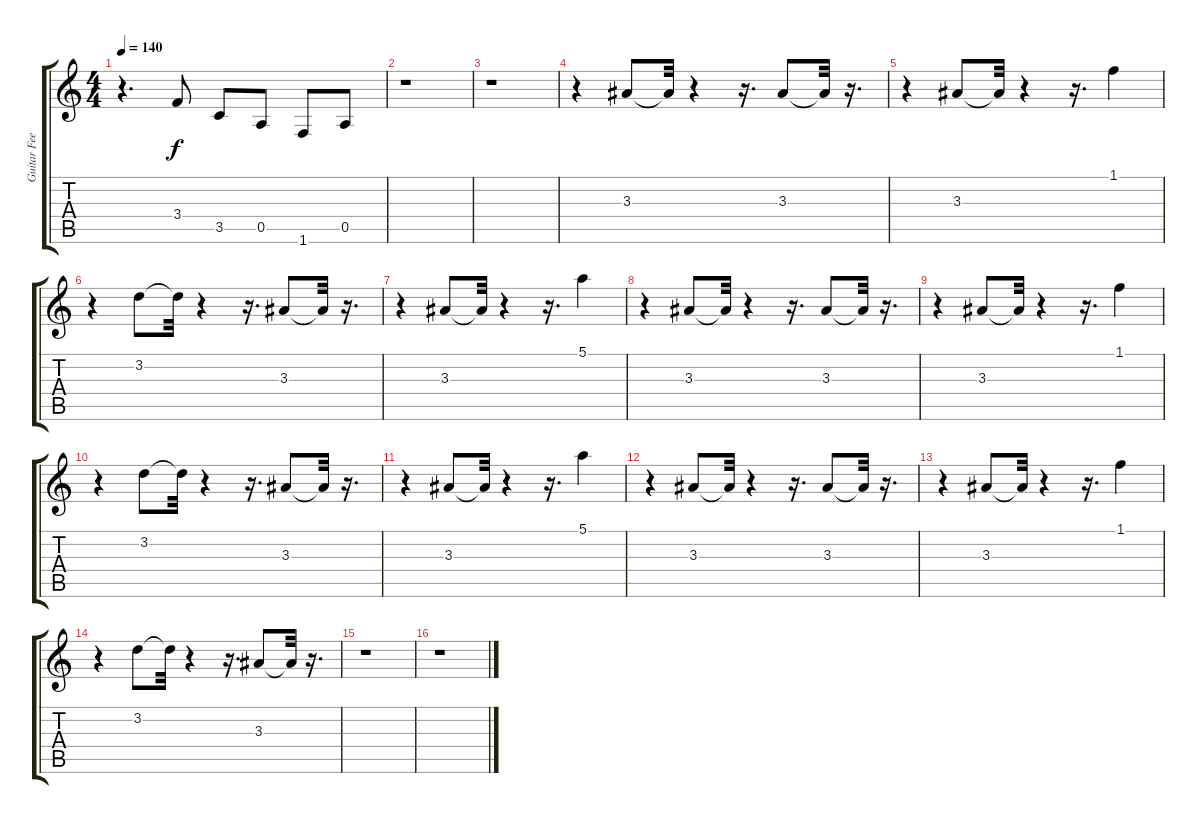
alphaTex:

\track ("Guitar Feedback" "Guitar Fee") {instrument guitarharmonics}
\staff {score tabs}
\tuning (E4 B3 G3 D3 A2 E2) {hide}
\ts (4 4)
\tempo 140
\clef g2
\ks c
r.4{d dy f} 3.4.8 3.5.8 0.5.8 1.6.8 0.5.8 |
r.1 |
r.1 |
r.4 3.3.8 3.3{t}.32 r.4 r.16{d} 3.3.8 3.3{t}.32 r.16{d} |
r.4 3.3.8 3.3{t}.32 r.4 r.16{d} 1.1.4 |
r.4 3.2.8 3.2{t}.32 r.4 r.16{d} 3.3.8 3.3{t}.32 r.16{d} |
r.4 3.3.8 3.3{t}.32 r.4 r.16{d} 5.1.4 |
r.4 3.3.8 3.3{t}.32 r.4 r.16{d} 3.3.8 3.3{t}.32 r.16{d} |
r.4 3.3.8 3.3{t}.32 r.4 r.16{d} 1.1.4 |
r.4 3.2.8 3.2{t}.32 r.4 r.16{d} 3.3.8 3.3{t}.32 r.16{d} |
r.4 3.3.8 3.3{t}.32 r.4 r.16{d} 5.1.4 |
r.4 3.3.8 3.3{t}.32 r.4 r.16{d} 3.3.8 3.3{t}.32 r.16{d} |
r.4 3.3.8 3.3{t}.32 r.4 r.16{d} 1.1.4 |
r.4 3.2.8 3.2{t}.32 r.4 r.16{d} 3.3.8 3.3{t}.32 r.16{d} |
r.1 |
r.1
